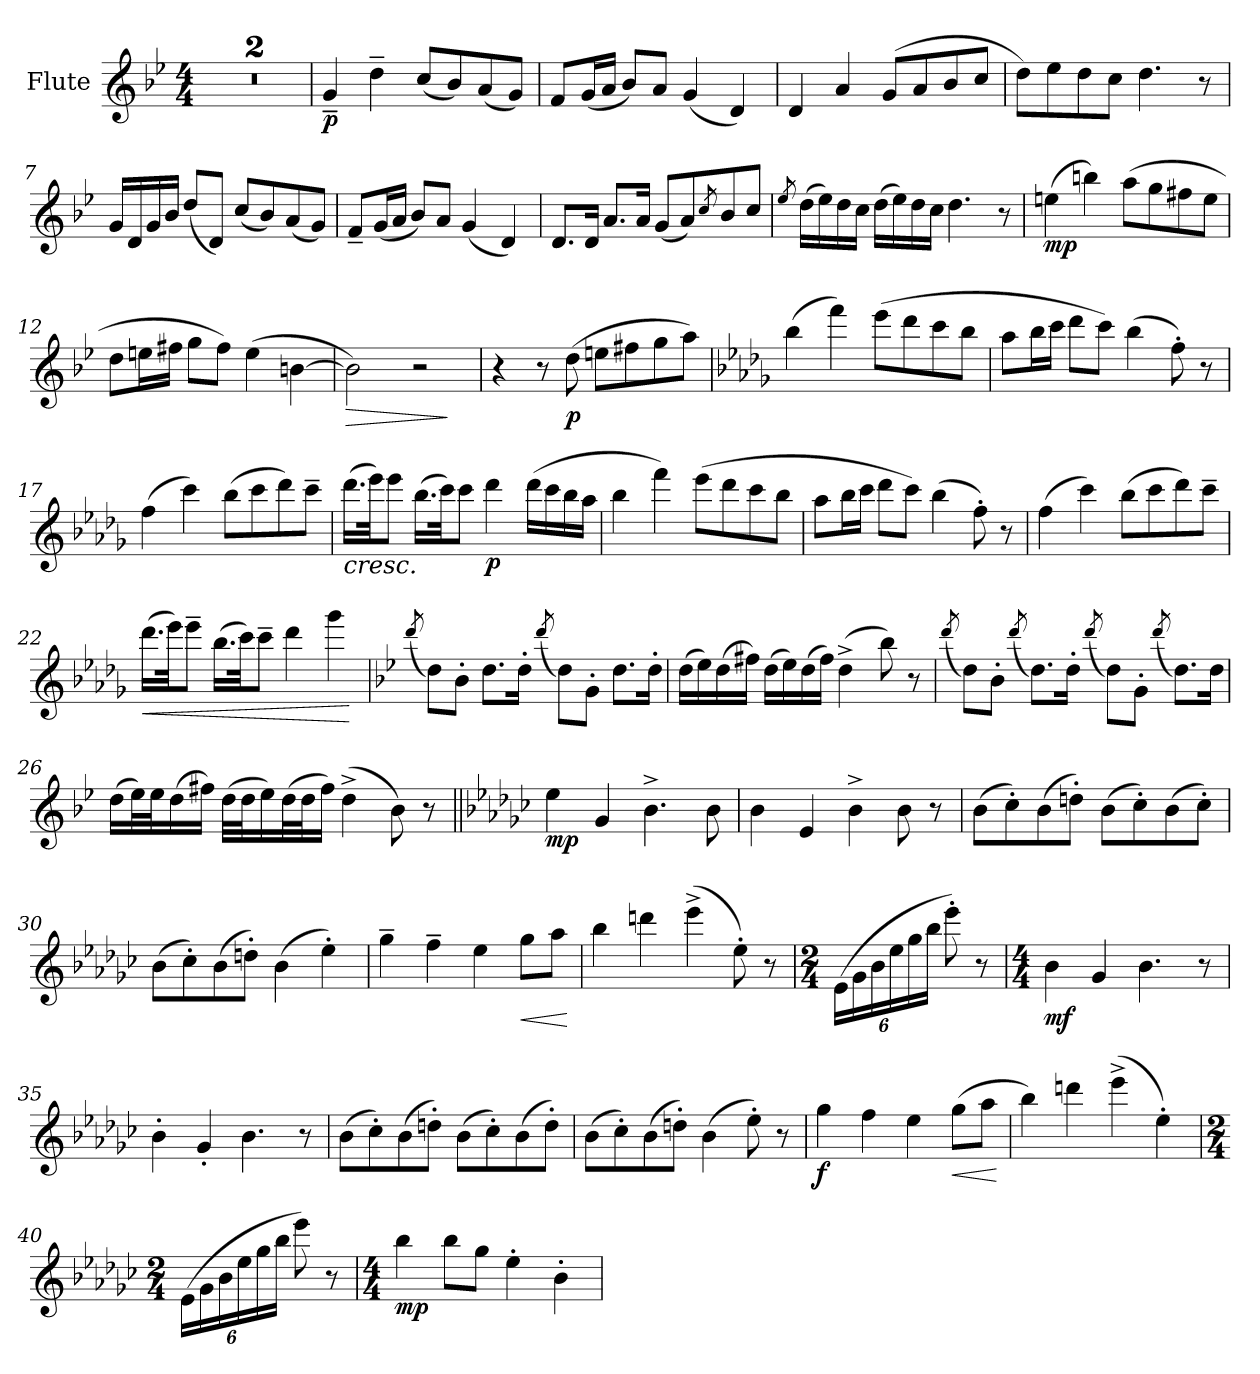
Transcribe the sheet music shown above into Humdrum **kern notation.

**kern	**dynam
*part1	*part1
*staff1	*staff1
*I"Flute	*
*I'Fl.	*
*clefG2	*
*k[b-e-]	*
*M4/4	*
*MM68	*
=1	=1
1r	.
=2	=2
1r	.
=3	=3
!	!LO:DY:b
4g~/	p
4dd~\	.
(8cc/L	.
8b-/)	.
(8a/	.
8g/J)	.
=4	=4
8f/L	.
(16g/L	.
16a/JJ	.
8b-/L)	.
8a/J	.
(4g/	.
4d/)	.
=5	=5
4d/	.
4a/	.
(8g/L	.
8a/	.
8b-/	.
8cc/J	.
=6	=6
8dd\L)	.
8ee-\	.
8dd\	.
8cc\J	.
4.dd\	.
8r	.
=7	=7
16g/LL	.
16d/	.
16g/	.
16b-/JJ	.
(8dd/L	.
8d/J)	.
(8cc/L	.
8b-/)	.
(8a/	.
8g/J)	.
!!LO:LB:g=z
=8	=8
8f~/L	.
(16g/L	.
16a/JJ	.
8b-/L)	.
8a/J	.
(4g/	.
4d/)	.
=9	=9
8.d/L	.
16d/Jk	.
8.a/L	.
16a/Jk	.
(8g/L	.
8a/)	.
8qcc/	.
8b-/	.
8cc/J	.
=10	=10
8qee-/	.
(16dd\LL	.
16ee-\)	.
16dd\	.
16cc\JJ	.
(16dd\LL	.
16ee-\)	.
16dd\	.
16cc\JJ	.
4.dd\	.
8r	.
=11	=11
!	!LO:DY:b
(4een\	mp
4bbn\)	.
(8aa\L	.
8gg\	.
8ff#X\	.
8ee\J	.
!!LO:LB:g=z
=12	=12
8dd\L	.
16een\L	.
16ff#X\JJ	.
8gg\L	.
8ff#\J)	.
(4ee\	.
[4bn\	.
=13	=13
!	!LO:HP:b
2b\])	>
2r	.
.	]
=14	=14
4r	.
8r	.
!	!LO:DY:b
(8dd\	p
8een\L	.
8ff#X\	.
8gg\	.
8aa\J)	.
=15	=15
*k[b-e-a-d-g-]	*
(4bb-\	.
4fff\)	.
(8eee-\L	.
8ddd-\	.
8ccc\	.
8bb-\J	.
=16	=16
8aa-\L	.
16bb-\L	.
16ccc\JJ	.
8ddd-\L	.
8ccc\J)	.
(4bb-\	.
8ff'\)	.
8r	.
!!LO:LB:g=z
=17	=17
(4ff\	.
4ccc\)	.
(8bb-\L	.
8ccc\	.
8ddd-\)	.
8ccc~\J	.
=18	=18
!	!LO:HP:b
(16.ddd-\LL	<
32eee-\JK)	.
8eee-\J	.
(16.bb-\LL	.
32ccc\JK)	.
8ccc\J	.
!	!LO:DY:b
4ddd-\	p
(16ddd-\LL	.
16ccc\	.
16bb-\	.
16aa-\JJ	.
.	[
=19	=19
4bb-\	.
4fff\)	.
(8eee-\L	.
8ddd-\	.
8ccc\	.
8bb-\J	.
=20	=20
8aa-\L	.
16bb-\L	.
16ccc\JJ	.
8ddd-\L	.
8ccc\J)	.
(4bb-\	.
8ff'\)	.
8r	.
!!LO:LB:g=z
=21	=21
(4ff\	.
4ccc\)	.
(8bb-\L	.
8ccc\	.
8ddd-\)	.
8ccc~\J	.
=22	=22
!	!LO:HP:b
(16.ddd-\LL	<
32eee-\JK)	.
8eee-~\J	.
(16.bb-\LL	.
32ccc\JK)	.
8ccc~\J	.
4ddd-\	.
4ggg-\	.
.	[
=23	=23
*k[b-e-]	*
(8qddd/	.
8dd\L)	.
8b-'\J	.
8.dd\L	.
16dd'\Jk	.
(8qddd/	.
8dd\L)	.
8g'\J	.
8.dd\L	.
16dd'\Jk	.
!!LO:LB:g=z
=24	=24
(16dd\LL	.
16ee-\)	.
(16dd\	.
16ff#X\JJ)	.
(16dd\LL	.
16ee-\)	.
(16dd\	.
16ff#\JJ)	.
(4dd^\	.
8bb-\)	.
8r	.
=25	=25
(8qddd/	.
8dd\L)	.
8b-'\J	.
(8qddd/	.
8.dd\L)	.
16dd'\Jk	.
(8qddd/	.
8dd\L)	.
8g'\J	.
(8qddd/	.
8.dd\L)	.
16dd\Jk	.
=26	=26
(16dd\LL	.
32ee-\L)	.
32ee-\J	.
(16dd\	.
16ff#X\JJ)	.
(32dd\LLL	.
32dd\J	.
16ee-\)	.
(32dd\L	.
32dd\J	.
16ff#\JJ)	.
(4dd^\	.
8b-\)	.
8r	.
!!LO:LB:g=z
=27||	=27||
*k[b-e-a-d-g-c-]	*
*MM104	*
!	!LO:DY:b
4ee-\	mp
4g-/	.
4.b-^\	.
8b-\	.
=28	=28
4b-\	.
4e-/	.
4b-^\	.
8b-\	.
8r	.
=29	=29
(8b-\L	.
8cc-'\)	.
(8b-\	.
8ddn'\J)	.
(8b-\L	.
8cc-'\)	.
(8b-\	.
8cc-'\J)	.
=30	=30
(8b-\L	.
8cc-'\)	.
(8b-\	.
8ddn'\J)	.
(4b-\	.
4ee-'\)	.
=31	=31
4gg-~\	.
4ff~\	.
4ee-\	.
!	!LO:HP:b
8gg-\L	<
8aa-\J	.
.	[
=32	=32
4bb-\	.
4dddn\	.
(4eee-^\	.
8ee-'\)	.
8r	.
!!LO:LB:g=z
=33	=33
*M2/4	*
*Xbrackettup	*
(24e-\LL	.
24g-\	.
24b-\	.
24ee-\	.
24gg-\	.
24bb-\JJ	.
8eee-'\)	.
8r	.
=34	=34
*M4/4	*
!	!LO:DY:b
4b-\	mf
4g-/	.
4.b-\	.
8r	.
=35	=35
4b-'\	.
4g-'/	.
4.b-\	.
8r	.
=36	=36
(8b-\L	.
8cc-'\)	.
(8b-\	.
8ddn'\J)	.
(8b-\L	.
8cc-'\)	.
(8b-\	.
8dd'\J)	.
=37	=37
(8b-\L	.
8cc-'\)	.
(8b-\	.
8ddn'\J)	.
(4b-\	.
8ee-'\)	.
8r	.
!!LO:LB:g=z
=38	=38
!	!LO:DY:b
4gg-\	f
4ff\	.
4ee-\	.
!	!LO:HP:b
(8gg-\L	<
8aa-\J	.
.	[
=39	=39
4bb-\)	.
4dddn\	.
(4eee-^\	.
4ee-'\)	.
=40	=40
*M2/4	*
(24e-\LL	.
24g-\	.
24b-\	.
24ee-\	.
24gg-\	.
24bb-\JJ	.
8eee-\)	.
8r	.
=41	=41
*M4/4	*
!	!LO:DY:b
4bb-\	mp
8bb-\L	.
8gg-\J	.
4ee-'\	.
4b-'\	.
=	=
*-	*-
